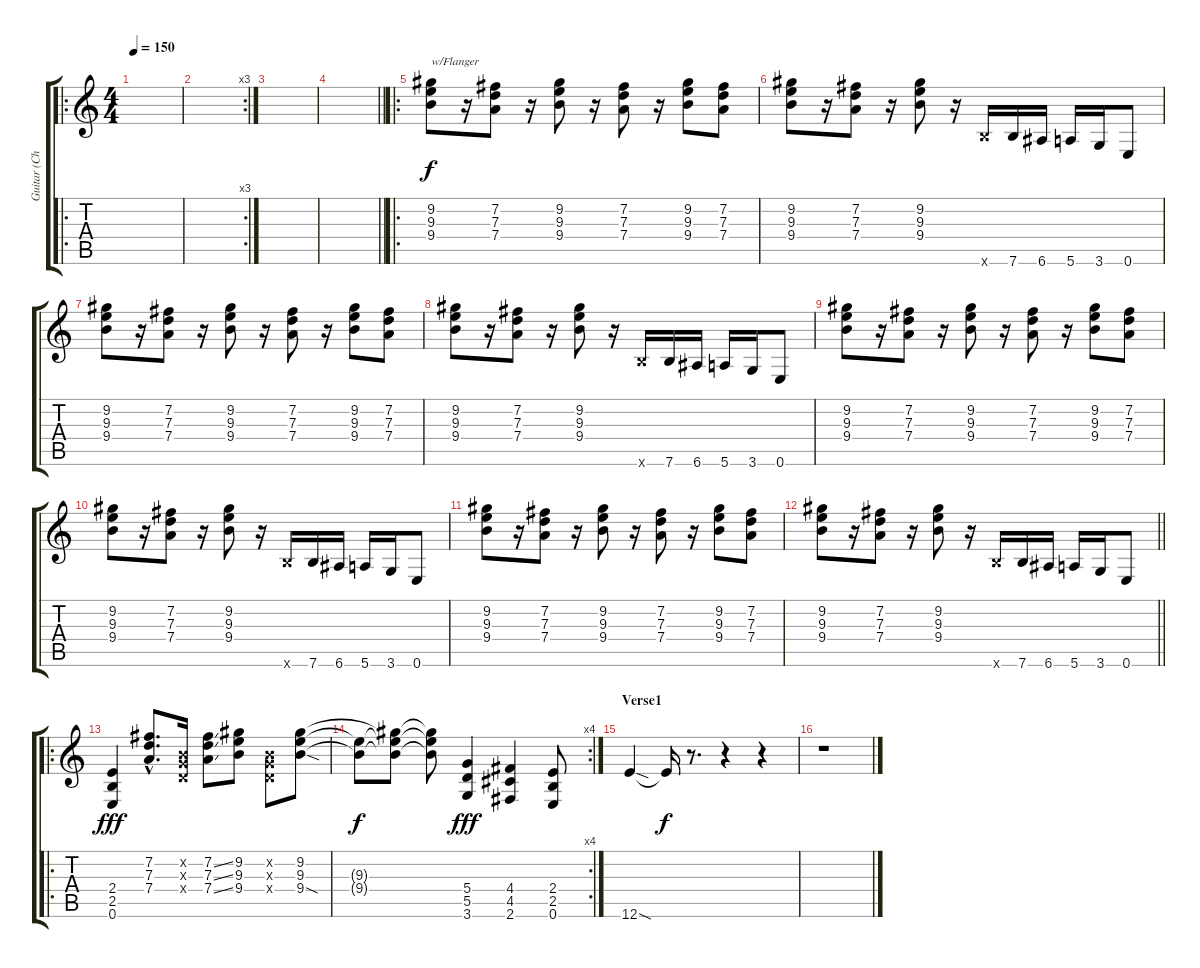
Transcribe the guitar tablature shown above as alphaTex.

\track ("Guitar (Chaz)" "Guitar (Ch") {instrument overdrivenguitar}
\staff {score tabs}
\tuning (E4 B3 G3 D3 A2 E2) {hide}
\ro
\ts (4 4)
\tempo 150
\clef g2
\ks c
|
\rc 3
|
|
\barLineRight lightlight
|
\ro
(9.2 9.3 9.4).8{txt "w/Flanger"} r.16 (7.2 7.3 7.4).8 r.16 (9.2 9.3 9.4).8 r.16 (7.2 7.3 7.4).8 r.16 (9.2 9.3 9.4).8 (7.2 7.3 7.4).8 |
(9.2 9.3 9.4).8 r.16 (7.2 7.3 7.4).8 r.16 (9.2 9.3 9.4).8 r.16 7.6{x}.16 7.6.16 6.6.16 5.6.16 3.6.16 0.6.8 |
(9.2 9.3 9.4).8 r.16 (7.2 7.3 7.4).8 r.16 (9.2 9.3 9.4).8 r.16 (7.2 7.3 7.4).8 r.16 (9.2 9.3 9.4).8 (7.2 7.3 7.4).8 |
(9.2 9.3 9.4).8 r.16 (7.2 7.3 7.4).8 r.16 (9.2 9.3 9.4).8 r.16 7.6{x}.16 7.6.16 6.6.16 5.6.16 3.6.16 0.6.8 |
(9.2 9.3 9.4).8 r.16 (7.2 7.3 7.4).8 r.16 (9.2 9.3 9.4).8 r.16 (7.2 7.3 7.4).8 r.16 (9.2 9.3 9.4).8 (7.2 7.3 7.4).8 |
(9.2 9.3 9.4).8 r.16 (7.2 7.3 7.4).8 r.16 (9.2 9.3 9.4).8 r.16 7.6{x}.16 7.6.16 6.6.16 5.6.16 3.6.16 0.6.8 |
(9.2 9.3 9.4).8 r.16 (7.2 7.3 7.4).8 r.16 (9.2 9.3 9.4).8 r.16 (7.2 7.3 7.4).8 r.16 (9.2 9.3 9.4).8 (7.2 7.3 7.4).8 |
\barLineRight lightlight
(9.2 9.3 9.4).8 r.16 (7.2 7.3 7.4).8 r.16 (9.2 9.3 9.4).8 r.16 7.6{x}.16 7.6.16 6.6.16 5.6.16 3.6.16 0.6.8 |
\ro
(2.4 2.5 0.6).4{dy fff} (7.2{hac} 7.3{hac} 7.4{hac}).8{d} (0.2{x} 0.3{x} 0.4{x}).16 (7.2{ss} 7.3{ss} 7.4{ss}).8 (9.2 9.3 9.4).8 (0.2{x} 0.3{x} 0.4{x}).8 (9.2 9.3 9.4{sod}).8 |
\rc 4
(9.3{t} 9.4{t}).8{dy f} (9.2{t} 9.3{t} 9.4{t}).8 (9.2{t} 9.3{t} 9.4{t}).8 (5.4 5.5 3.6).4{dy fff} (4.4 4.5 2.6).4 (2.4 2.5 0.6).8 |
\section ("" "Verse1")
12.6{sod}.4 12.6{t}.16{dy f} r.8{d} r.4 r.4 |
r.1
